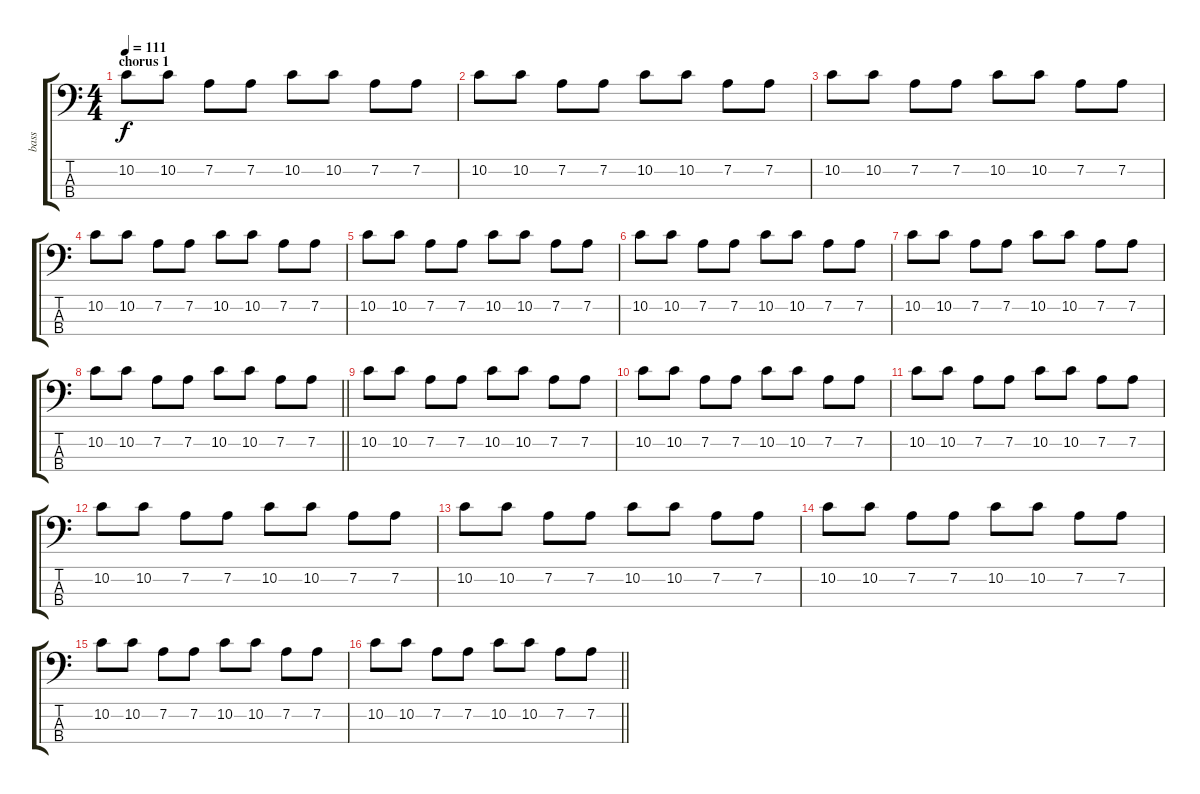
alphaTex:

\track ("bass " "bass ") {instrument electricguitarjazz}
\staff {score tabs}
\tuning (G2 D2 A1 E1) {hide}
\ts (4 4)
\section ("" "chorus 1")
\tempo 111
\clef f4
\ks c
10.2.8{dy f} 10.2.8 7.2.8 7.2.8 10.2.8 10.2.8 7.2.8 7.2.8 |
10.2.8 10.2.8 7.2.8 7.2.8 10.2.8 10.2.8 7.2.8 7.2.8 |
10.2.8 10.2.8 7.2.8 7.2.8 10.2.8 10.2.8 7.2.8 7.2.8 |
10.2.8 10.2.8 7.2.8 7.2.8 10.2.8 10.2.8 7.2.8 7.2.8 |
10.2.8 10.2.8 7.2.8 7.2.8 10.2.8 10.2.8 7.2.8 7.2.8 |
10.2.8 10.2.8 7.2.8 7.2.8 10.2.8 10.2.8 7.2.8 7.2.8 |
10.2.8 10.2.8 7.2.8 7.2.8 10.2.8 10.2.8 7.2.8 7.2.8 |
\barLineRight lightlight
10.2.8 10.2.8 7.2.8 7.2.8 10.2.8 10.2.8 7.2.8 7.2.8 |
10.2.8 10.2.8 7.2.8 7.2.8 10.2.8 10.2.8 7.2.8 7.2.8 |
10.2.8 10.2.8 7.2.8 7.2.8 10.2.8 10.2.8 7.2.8 7.2.8 |
10.2.8 10.2.8 7.2.8 7.2.8 10.2.8 10.2.8 7.2.8 7.2.8 |
10.2.8 10.2.8 7.2.8 7.2.8 10.2.8 10.2.8 7.2.8 7.2.8 |
10.2.8 10.2.8 7.2.8 7.2.8 10.2.8 10.2.8 7.2.8 7.2.8 |
10.2.8 10.2.8 7.2.8 7.2.8 10.2.8 10.2.8 7.2.8 7.2.8 |
10.2.8 10.2.8 7.2.8 7.2.8 10.2.8 10.2.8 7.2.8 7.2.8 |
\barLineRight lightlight
10.2.8 10.2.8 7.2.8 7.2.8 10.2.8 10.2.8 7.2.8 7.2.8
